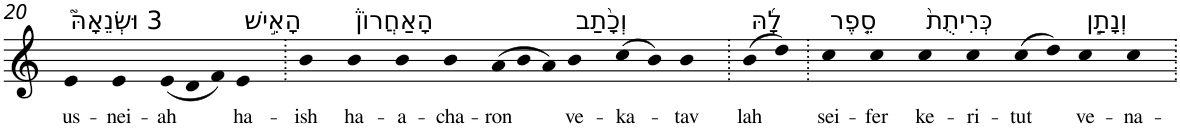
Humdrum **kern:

**kern	**text
*part1	*part1
*staff1	*staff1
*I"Piano	*
*I'Pno	*
!!LO:PB:g=z
*clefG2	*
*k[]	*
=20	=20
!LO:TX:a:t=3 וּשְׂנֵאָהּ֮	!
!	!LO:LY:b
4e	us-
!	!LO:LY:b
4e	-nei-
!	!LO:LY:b
(12e	-ah
12d	.
12f)	.
!LO:TX:a:t=הָאִ֣ישׁ	!
!	!LO:LY:b
4e	ha-
=21.	=21.
!	!LO:LY:b
4b	-ish
!LO:TX:a:t=הָאַחֲרוֹן֒	!
!	!LO:LY:b
4b	ha-
!	!LO:LY:b
4b	-a-
!	!LO:LY:b
4b	-cha-
!	!LO:LY:b
(12a	-ron
12b	.
12a)	.
!LO:TX:a:t=וְכָ֨תַב	!
!	!LO:LY:b
4b	ve-
!	!LO:LY:b
(8cc	-ka-
8b)	.
!	!LO:LY:b
4b	-tav
=22.	=22.
!LO:TX:a:t=לָ֜הּ	!
!	!LO:LY:b
(8b	lah
8dd)	.
=23.	=23.
!LO:TX:a:t=סֵ֤פֶר	!
!	!LO:LY:b
4cc	sei-
!	!LO:LY:b
4cc	-fer
!LO:TX:a:t=כְּרִיתֻת֙	!
!	!LO:LY:b
4cc	ke-
!	!LO:LY:b
4cc	-ri-
!	!LO:LY:b
(8cc	-tut
8dd)	.
!LO:TX:a:t=וְנָתַ֣ן	!
!	!LO:LY:b
4cc	ve-
!	!LO:LY:b
4cc	-na-
=.	=.
*-	*-
